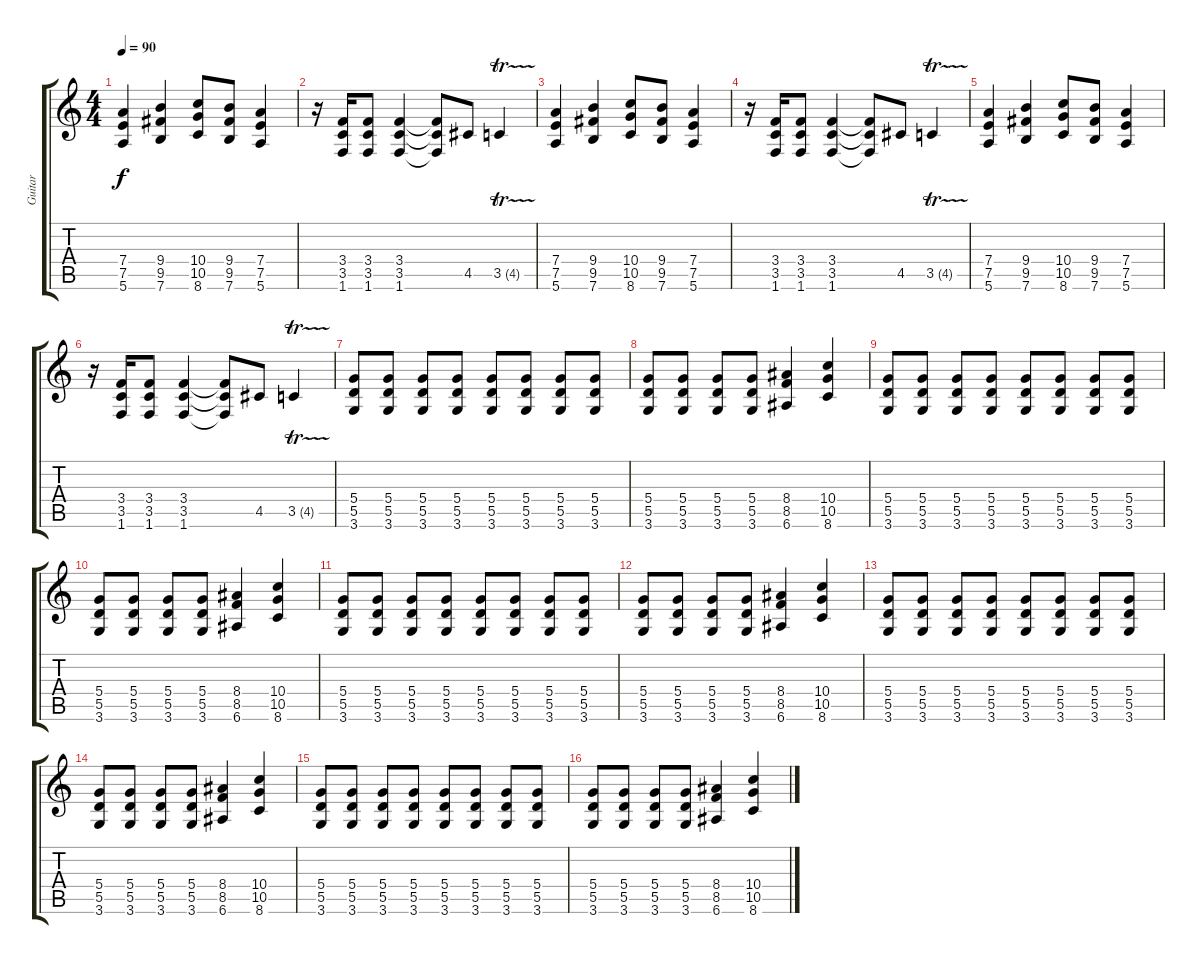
\track ("Guitar" "Guitar") {instrument distortionguitar}
\staff {score tabs}
\tuning (E4 B3 G3 D3 A2 E2) {hide}
\ts (4 4)
\tempo 90
\clef g2
\ks c
(7.4 7.5 5.6).4{dy f} (9.4 9.5 7.6).4 (10.4 10.5 8.6).8 (9.4 9.5 7.6).8 (7.4 7.5 5.6).4 |
r.16 (3.4 3.5 1.6).16 (3.4 3.5 1.6).8 (3.4 3.5 1.6).4 (3.4{t} 3.5{t} 1.6{t}).8 4.5.8 3.5{tr (4 32)}.4 |
(7.4 7.5 5.6).4 (9.4 9.5 7.6).4 (10.4 10.5 8.6).8 (9.4 9.5 7.6).8 (7.4 7.5 5.6).4 |
r.16 (3.4 3.5 1.6).16 (3.4 3.5 1.6).8 (3.4 3.5 1.6).4 (3.4{t} 3.5{t} 1.6{t}).8 4.5.8 3.5{tr (4 32)}.4 |
(7.4 7.5 5.6).4 (9.4 9.5 7.6).4 (10.4 10.5 8.6).8 (9.4 9.5 7.6).8 (7.4 7.5 5.6).4 |
r.16 (3.4 3.5 1.6).16 (3.4 3.5 1.6).8 (3.4 3.5 1.6).4 (3.4{t} 3.5{t} 1.6{t}).8 4.5.8 3.5{tr (4 32)}.4 |
(5.4 5.5 3.6).8 (5.4 5.5 3.6).8 (5.4 5.5 3.6).8 (5.4 5.5 3.6).8 (5.4 5.5 3.6).8 (5.4 5.5 3.6).8 (5.4 5.5 3.6).8 (5.4 5.5 3.6).8 |
(5.4 5.5 3.6).8 (5.4 5.5 3.6).8 (5.4 5.5 3.6).8 (5.4 5.5 3.6).8 (8.4 8.5 6.6).4 (10.4 10.5 8.6).4 |
(5.4 5.5 3.6).8 (5.4 5.5 3.6).8 (5.4 5.5 3.6).8 (5.4 5.5 3.6).8 (5.4 5.5 3.6).8 (5.4 5.5 3.6).8 (5.4 5.5 3.6).8 (5.4 5.5 3.6).8 |
(5.4 5.5 3.6).8 (5.4 5.5 3.6).8 (5.4 5.5 3.6).8 (5.4 5.5 3.6).8 (8.4 8.5 6.6).4 (10.4 10.5 8.6).4 |
(5.4 5.5 3.6).8 (5.4 5.5 3.6).8 (5.4 5.5 3.6).8 (5.4 5.5 3.6).8 (5.4 5.5 3.6).8 (5.4 5.5 3.6).8 (5.4 5.5 3.6).8 (5.4 5.5 3.6).8 |
(5.4 5.5 3.6).8 (5.4 5.5 3.6).8 (5.4 5.5 3.6).8 (5.4 5.5 3.6).8 (8.4 8.5 6.6).4 (10.4 10.5 8.6).4 |
(5.4 5.5 3.6).8 (5.4 5.5 3.6).8 (5.4 5.5 3.6).8 (5.4 5.5 3.6).8 (5.4 5.5 3.6).8 (5.4 5.5 3.6).8 (5.4 5.5 3.6).8 (5.4 5.5 3.6).8 |
(5.4 5.5 3.6).8 (5.4 5.5 3.6).8 (5.4 5.5 3.6).8 (5.4 5.5 3.6).8 (8.4 8.5 6.6).4 (10.4 10.5 8.6).4 |
(5.4 5.5 3.6).8 (5.4 5.5 3.6).8 (5.4 5.5 3.6).8 (5.4 5.5 3.6).8 (5.4 5.5 3.6).8 (5.4 5.5 3.6).8 (5.4 5.5 3.6).8 (5.4 5.5 3.6).8 |
(5.4 5.5 3.6).8 (5.4 5.5 3.6).8 (5.4 5.5 3.6).8 (5.4 5.5 3.6).8 (8.4 8.5 6.6).4 (10.4 10.5 8.6).4
